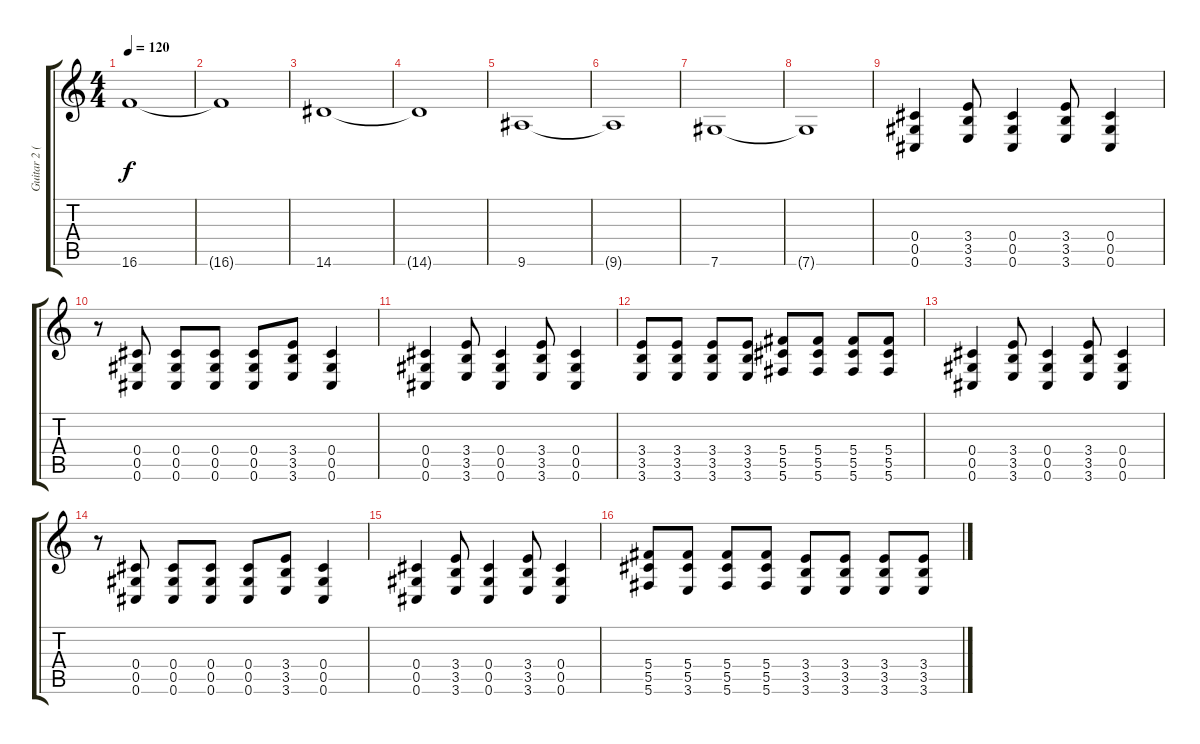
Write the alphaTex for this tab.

\track ("Guitar 2 (Lead)" "Guitar 2 (") {instrument distortionguitar}
\staff {score tabs}
\tuning (Eb4 Bb3 Gb3 Db3 Ab2 Db2) {hide}
\ts (4 4)
\tempo 120
\clef g2
\ks c
16.6.1{dy f volume 13} |
16.6{t}.1{volume 13} |
14.6.1{volume 13} |
14.6{t}.1{volume 13} |
9.6.1{volume 13} |
9.6{t}.1{volume 13} |
7.6.1{volume 13} |
7.6{t}.1{volume 13} |
(0.4 0.5 0.6).4{volume 13} (3.4 3.5 3.6).8 (0.4 0.5 0.6).4 (3.4 3.5 3.6).8 (0.4 0.5 0.6).4 |
r.8 (0.4 0.5 0.6).8 (0.4 0.5 0.6).8 (0.4 0.5 0.6).8 (0.4 0.5 0.6).8 (3.4 3.5 3.6).8 (0.4 0.5 0.6).4 |
(0.4 0.5 0.6).4 (3.4 3.5 3.6).8 (0.4 0.5 0.6).4 (3.4 3.5 3.6).8 (0.4 0.5 0.6).4 |
(3.4 3.5 3.6).8 (3.4 3.5 3.6).8 (3.4 3.5 3.6).8 (3.4 3.5 3.6).8 (5.4 5.5 5.6).8 (5.4 5.5 5.6).8 (5.4 5.5 5.6).8 (5.4 5.5 5.6).8 |
(0.4 0.5 0.6).4 (3.4 3.5 3.6).8 (0.4 0.5 0.6).4 (3.4 3.5 3.6).8 (0.4 0.5 0.6).4 |
r.8 (0.4 0.5 0.6).8 (0.4 0.5 0.6).8 (0.4 0.5 0.6).8 (0.4 0.5 0.6).8 (3.4 3.5 3.6).8 (0.4 0.5 0.6).4 |
(0.4 0.5 0.6).4 (3.4 3.5 3.6).8 (0.4 0.5 0.6).4 (3.4 3.5 3.6).8 (0.4 0.5 0.6).4 |
(5.4 5.5 5.6).8 (5.4 5.5 3.6).8 (5.4 5.5 5.6).8 (5.4 5.5 5.6).8 (3.4 3.5 3.6).8 (3.4 3.5 3.6).8 (3.4 3.5 3.6).8 (3.4 3.5 3.6).8
